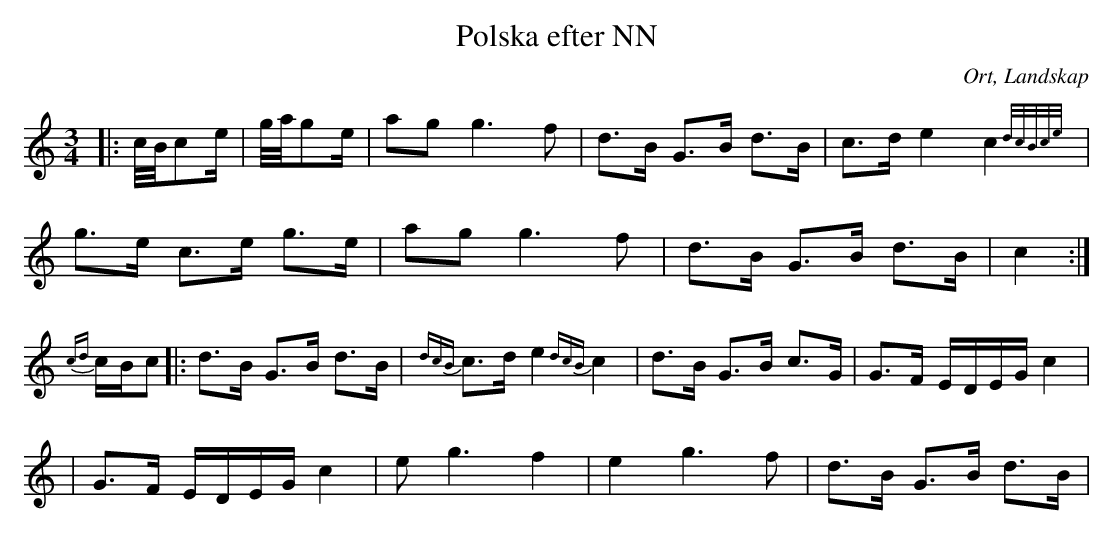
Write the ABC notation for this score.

X:1
T:Polska efter NN
O:Ort, Landskap
M:3/4
L:1/8
K:C
|:c//B//ce/|g//a//ge/|ag g3 f|d>B G>B d>B|c>d e2 c2{d/c/B/c/e/}|
g>e c>e g>e|ag g3 f|d>B G>B d>B|c2:|
 {cd}c/B/c |:d>B G>B d>B|{dcB}c>d e2 {dcB}c2|d>B G>B c>G|G>F E/D/E/G/ c2|
 |G>F E/D/E/G/ c2|e g3 f2|e2 g3 f|d>B G>B d>B|
